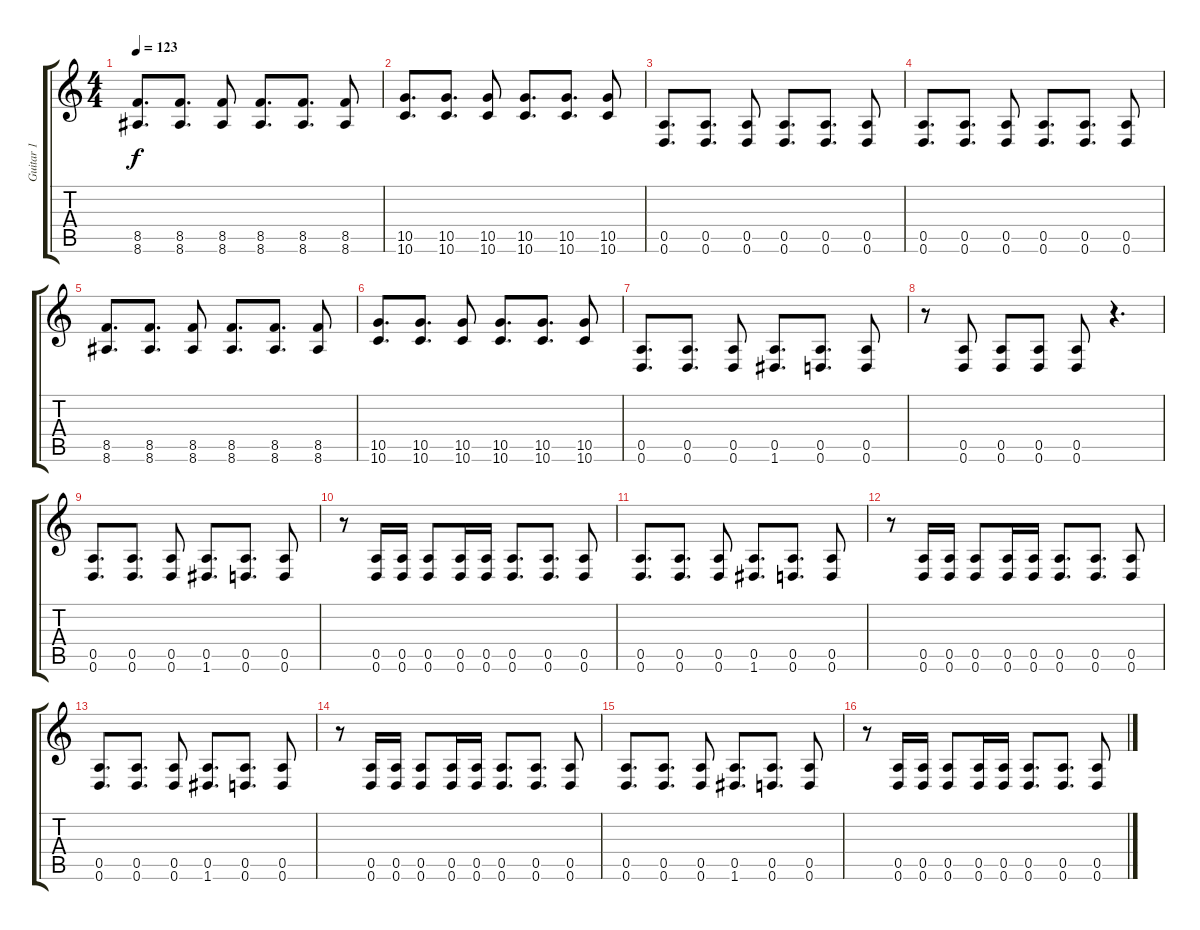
\track ("Guitar 1" "Guitar 1") {instrument distortionguitar}
\staff {score tabs}
\tuning (E4 B3 G3 D3 A2 D2) {hide}
\ts (4 4)
\tempo 123
\clef g2
\ks c
(8.5 8.6).8{d dy f} (8.5 8.6).8{d} (8.5 8.6).8 (8.5 8.6).8{d} (8.5 8.6).8{d} (8.5 8.6).8 |
(10.5 10.6).8{d} (10.5 10.6).8{d} (10.5 10.6).8 (10.5 10.6).8{d} (10.5 10.6).8{d} (10.5 10.6).8 |
(0.5 0.6).8{d} (0.5 0.6).8{d} (0.5 0.6).8 (0.5 0.6).8{d} (0.5 0.6).8{d} (0.5 0.6).8 |
(0.5 0.6).8{d} (0.5 0.6).8{d} (0.5 0.6).8 (0.5 0.6).8{d} (0.5 0.6).8{d} (0.5 0.6).8 |
(8.5 8.6).8{d} (8.5 8.6).8{d} (8.5 8.6).8 (8.5 8.6).8{d} (8.5 8.6).8{d} (8.5 8.6).8 |
(10.5 10.6).8{d} (10.5 10.6).8{d} (10.5 10.6).8 (10.5 10.6).8{d} (10.5 10.6).8{d} (10.5 10.6).8 |
(0.5 0.6).8{d} (0.5 0.6).8{d} (0.5 0.6).8 (0.5 1.6).8{d} (0.5 0.6).8{d} (0.5 0.6).8 |
r.8 (0.5 0.6).8 (0.5 0.6).8 (0.5 0.6).8 (0.5 0.6).8 r.4{d} |
(0.5 0.6).8{d} (0.5 0.6).8{d} (0.5 0.6).8 (0.5 1.6).8{d} (0.5 0.6).8{d} (0.5 0.6).8 |
r.8 (0.5 0.6).16 (0.5 0.6).16 (0.5 0.6).8 (0.5 0.6).16 (0.5 0.6).16 (0.5 0.6).8{d} (0.5 0.6).8{d} (0.5 0.6).8 |
(0.5 0.6).8{d} (0.5 0.6).8{d} (0.5 0.6).8 (0.5 1.6).8{d} (0.5 0.6).8{d} (0.5 0.6).8 |
r.8 (0.5 0.6).16 (0.5 0.6).16 (0.5 0.6).8 (0.5 0.6).16 (0.5 0.6).16 (0.5 0.6).8{d} (0.5 0.6).8{d} (0.5 0.6).8 |
(0.5 0.6).8{d} (0.5 0.6).8{d} (0.5 0.6).8 (0.5 1.6).8{d} (0.5 0.6).8{d} (0.5 0.6).8 |
r.8 (0.5 0.6).16 (0.5 0.6).16 (0.5 0.6).8 (0.5 0.6).16 (0.5 0.6).16 (0.5 0.6).8{d} (0.5 0.6).8{d} (0.5 0.6).8 |
(0.5 0.6).8{d} (0.5 0.6).8{d} (0.5 0.6).8 (0.5 1.6).8{d} (0.5 0.6).8{d} (0.5 0.6).8 |
r.8 (0.5 0.6).16 (0.5 0.6).16 (0.5 0.6).8 (0.5 0.6).16 (0.5 0.6).16 (0.5 0.6).8{d} (0.5 0.6).8{d} (0.5 0.6).8
